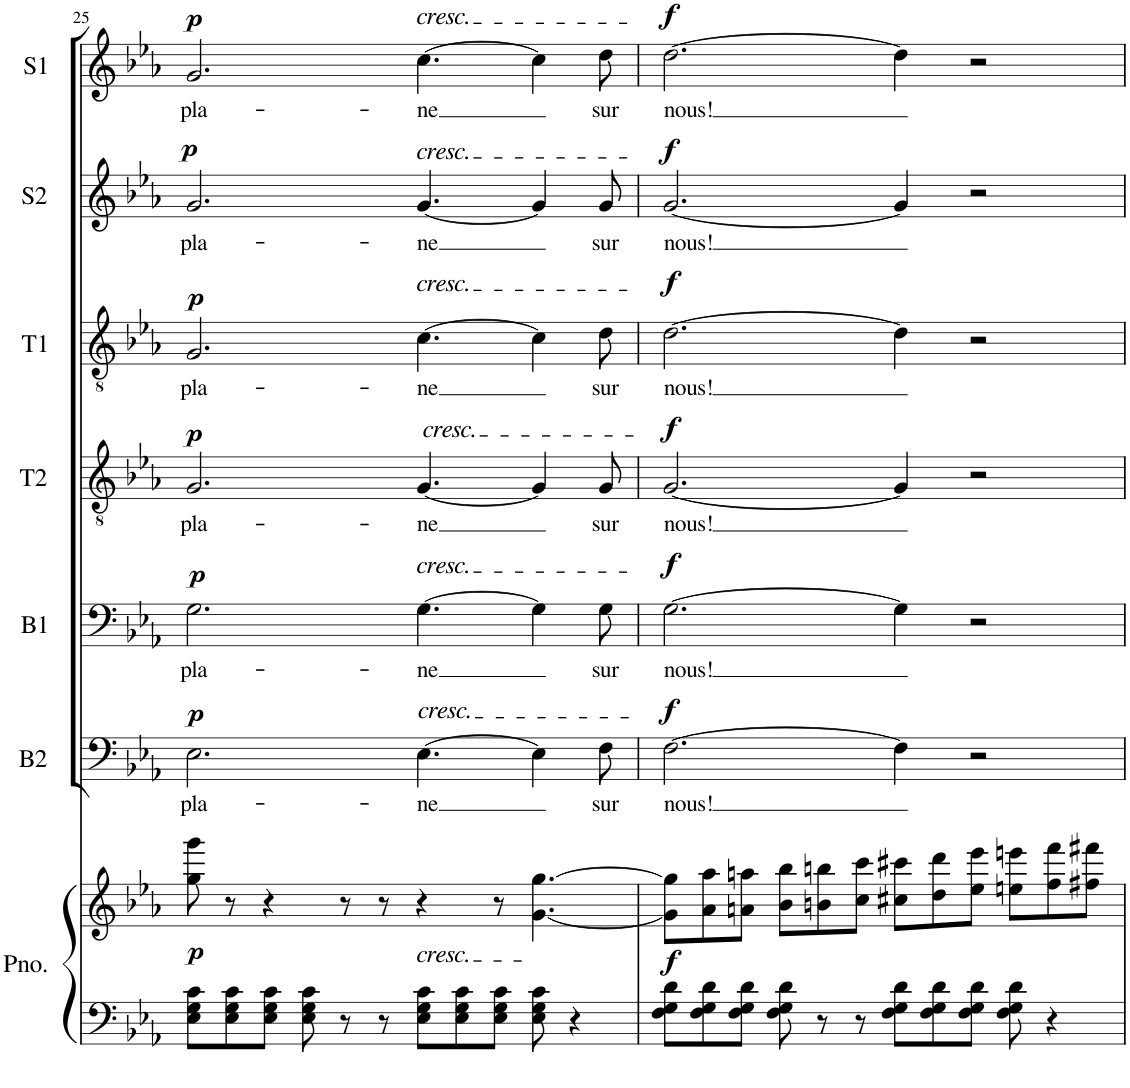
**kern	**kern	**dynam	**kern	**text	**dynam	**kern	**text	**dynam	**kern	**text	**dynam	**kern	**text	**dynam	**kern	**text	**dynam	**kern	**text	**dynam
*part7	*part7	*part7	*part6	*part6	*part6	*part5	*part5	*part5	*part4	*part4	*part4	*part3	*part3	*part3	*part2	*part2	*part2	*part1	*part1	*part1
*staff8	*staff7	*staff7/8	*staff6	*staff6	*staff6	*staff5	*staff5	*staff5	*staff4	*staff4	*staff4	*staff3	*staff3	*staff3	*staff2	*staff2	*staff2	*staff1	*staff1	*staff1
*I"Piano	*	*	*I"Basse 2	*	*	*I"Basse 1	*	*	*I"Tenor 2	*	*	*I"Tenor 1	*	*	*I"Soprano 2	*	*	*I"Soprano 1	*	*
*I'Pno.	*	*	*I'B2	*	*	*I'B1	*	*	*I'T2	*	*	*I'T1	*	*	*I'S2	*	*	*I'S1	*	*
!!LO:PB:g=z
*clefF4	*clefG2	*	*clefF4	*	*	*clefF4	*	*	*clefGv2	*	*	*clefGv2	*	*	*clefG2	*	*	*clefG2	*	*
*k[b-e-a-]	*k[b-e-a-]	*	*k[b-e-a-]	*	*	*k[b-e-a-]	*	*	*k[b-e-a-]	*	*	*k[b-e-a-]	*	*	*k[b-e-a-]	*	*	*k[b-e-a-]	*	*
*M12/8	*M12/8	*	*M12/8	*	*	*M12/8	*	*	*M12/8	*	*	*M12/8	*	*	*M12/8	*	*	*M12/8	*	*
=25	=25	=25	=25	=25	=25	=25	=25	=25	=25	=25	=25	=25	=25	=25	=25	=25	=25	=25	=25	=25
!	!	!LO:DY:b	!	!LO:LY:b	!LO:DY:a	!	!LO:LY:b	!LO:DY:a	!	!LO:LY:b	!LO:DY:a	!	!LO:LY:b	!LO:DY:a	!	!LO:LY:b	!LO:DY:a	!	!LO:LY:b	!LO:DY:a
8E-\ 8G\ 8c\L	8gg\ 8ggg\	p	2.E-\	pla-	p	2.G\	pla-	p	2.G/	pla-	p	2.G/	pla-	p	2.g/	pla-	p	2.g/	pla-	p
8E-\ 8G\ 8c\	8r	.	.	.	.	.	.	.	.	.	.	.	.	.	.	.	.	.	.	.
8E-\ 8G\ 8c\J	4r	.	.	.	.	.	.	.	.	.	.	.	.	.	.	.	.	.	.	.
8E-\ 8G\ 8c\	.	.	.	.	.	.	.	.	.	.	.	.	.	.	.	.	.	.	.	.
8r	8r	.	.	.	.	.	.	.	.	.	.	.	.	.	.	.	.	.	.	.
8r	8r	.	.	.	.	.	.	.	.	.	.	.	.	.	.	.	.	.	.	.
!	!	!	!	!	!	!	!	!	!	!	!	!	!	!	!	!	!	!LO:TX:a:i:t=cresc.	!	!
!	!	!	!	!	!	!	!	!	!	!	!	!	!	!	!LO:TX:a:i:t=cresc.	!	!	!	!	!
!	!	!	!	!	!	!	!	!	!	!	!	!LO:TX:a:i:t=cresc.	!	!	!	!	!	!	!	!
!	!	!	!	!	!	!	!	!	!LO:TX:a:i:t=cresc.	!	!	!	!	!	!	!	!	!	!	!
!	!	!	!	!	!	!LO:TX:a:i:t=cresc.	!	!	!	!	!	!	!	!	!	!	!	!	!	!
!	!	!	!LO:TX:a:i:t=cresc.	!	!	!	!	!	!	!	!	!	!	!	!	!	!	!	!	!
!	!LO:TX:b:i:t=cresc.	!	!	!	!	!	!	!	!	!	!	!	!	!	!	!	!	!	!	!
!	!	!	!	!LO:LY:b	!	!	!LO:LY:b	!	!	!LO:LY:b	!	!	!LO:LY:b	!	!	!LO:LY:b	!	!	!LO:LY:b	!
8E-\ 8G\ 8c\L	4r	.	[4.E-\	-ne	.	[4.G\	-ne	.	[4.G/	-ne	.	[4.c\	-ne	.	[4.g/	-ne	.	[4.cc\	-ne	.
8E-\ 8G\ 8c\	.	.	.	.	.	.	.	.	.	.	.	.	.	.	.	.	.	.	.	.
8E-\ 8G\ 8c\J	8r	.	.	.	.	.	.	.	.	.	.	.	.	.	.	.	.	.	.	.
8E-\ 8G\ 8c\	[4.g\ [4.gg\	.	4E-\]	.	.	4G\]	.	.	4G/]	.	.	4c\]	.	.	4g/]	.	.	4cc\]	.	.
4r	.	.	.	.	.	.	.	.	.	.	.	.	.	.	.	.	.	.	.	.
!	!	!	!	!LO:LY:b	!	!	!LO:LY:b	!	!	!LO:LY:b	!	!	!LO:LY:b	!	!	!LO:LY:b	!	!	!LO:LY:b	!
.	.	.	8F\	sur	.	8G\	sur	.	8G/	sur	.	8d\	sur	.	8g/	sur	.	8dd\	sur	.
=26	=26	=26	=26	=26	=26	=26	=26	=26	=26	=26	=26	=26	=26	=26	=26	=26	=26	=26	=26	=26
!	!	!LO:DY:b	!	!LO:LY:b	!LO:DY:a	!	!LO:LY:b	!LO:DY:a	!	!LO:LY:b	!LO:DY:a	!	!LO:LY:b	!LO:DY:a	!	!LO:LY:b	!LO:DY:a	!	!LO:LY:b	!LO:DY:a
8F\ 8G\ 8d\L	8g\] 8gg\]L	f	[2.F\	nous!	f	[2.G\	nous!	f	[2.G/	nous!	f	[2.d\	nous!	f	[2.g/	nous!	f	[2.dd\	nous!	f
8F\ 8G\ 8d\	8a-\ 8aa-\	.	.	.	.	.	.	.	.	.	.	.	.	.	.	.	.	.	.	.
8F\ 8G\ 8d\J	8an\ 8aan\J	.	.	.	.	.	.	.	.	.	.	.	.	.	.	.	.	.	.	.
8F\ 8G\ 8d\	8b-\ 8bb-\L	.	.	.	.	.	.	.	.	.	.	.	.	.	.	.	.	.	.	.
8r	8bn\ 8bbn\	.	.	.	.	.	.	.	.	.	.	.	.	.	.	.	.	.	.	.
8r	8cc\ 8ccc\J	.	.	.	.	.	.	.	.	.	.	.	.	.	.	.	.	.	.	.
8F\ 8G\ 8d\L	8cc#X\ 8ccc#X\L	.	4F\]	.	.	4G\]	.	.	4G/]	.	.	4d\]	.	.	4g/]	.	.	4dd\]	.	.
8F\ 8G\ 8d\	8dd\ 8ddd\	.	.	.	.	.	.	.	.	.	.	.	.	.	.	.	.	.	.	.
8F\ 8G\ 8d\J	8ee-\ 8eee-\J	.	2r	.	.	2r	.	.	2r	.	.	2r	.	.	2r	.	.	2r	.	.
8F\ 8G\ 8d\	8een\ 8eeen\L	.	.	.	.	.	.	.	.	.	.	.	.	.	.	.	.	.	.	.
4r	8ff\ 8fff\	.	.	.	.	.	.	.	.	.	.	.	.	.	.	.	.	.	.	.
.	8ff#X\ 8fff#X\J	.	.	.	.	.	.	.	.	.	.	.	.	.	.	.	.	.	.	.
=	=	=	=	=	=	=	=	=	=	=	=	=	=	=	=	=	=	=	=	=
*-	*-	*-	*-	*-	*-	*-	*-	*-	*-	*-	*-	*-	*-	*-	*-	*-	*-	*-	*-	*-
